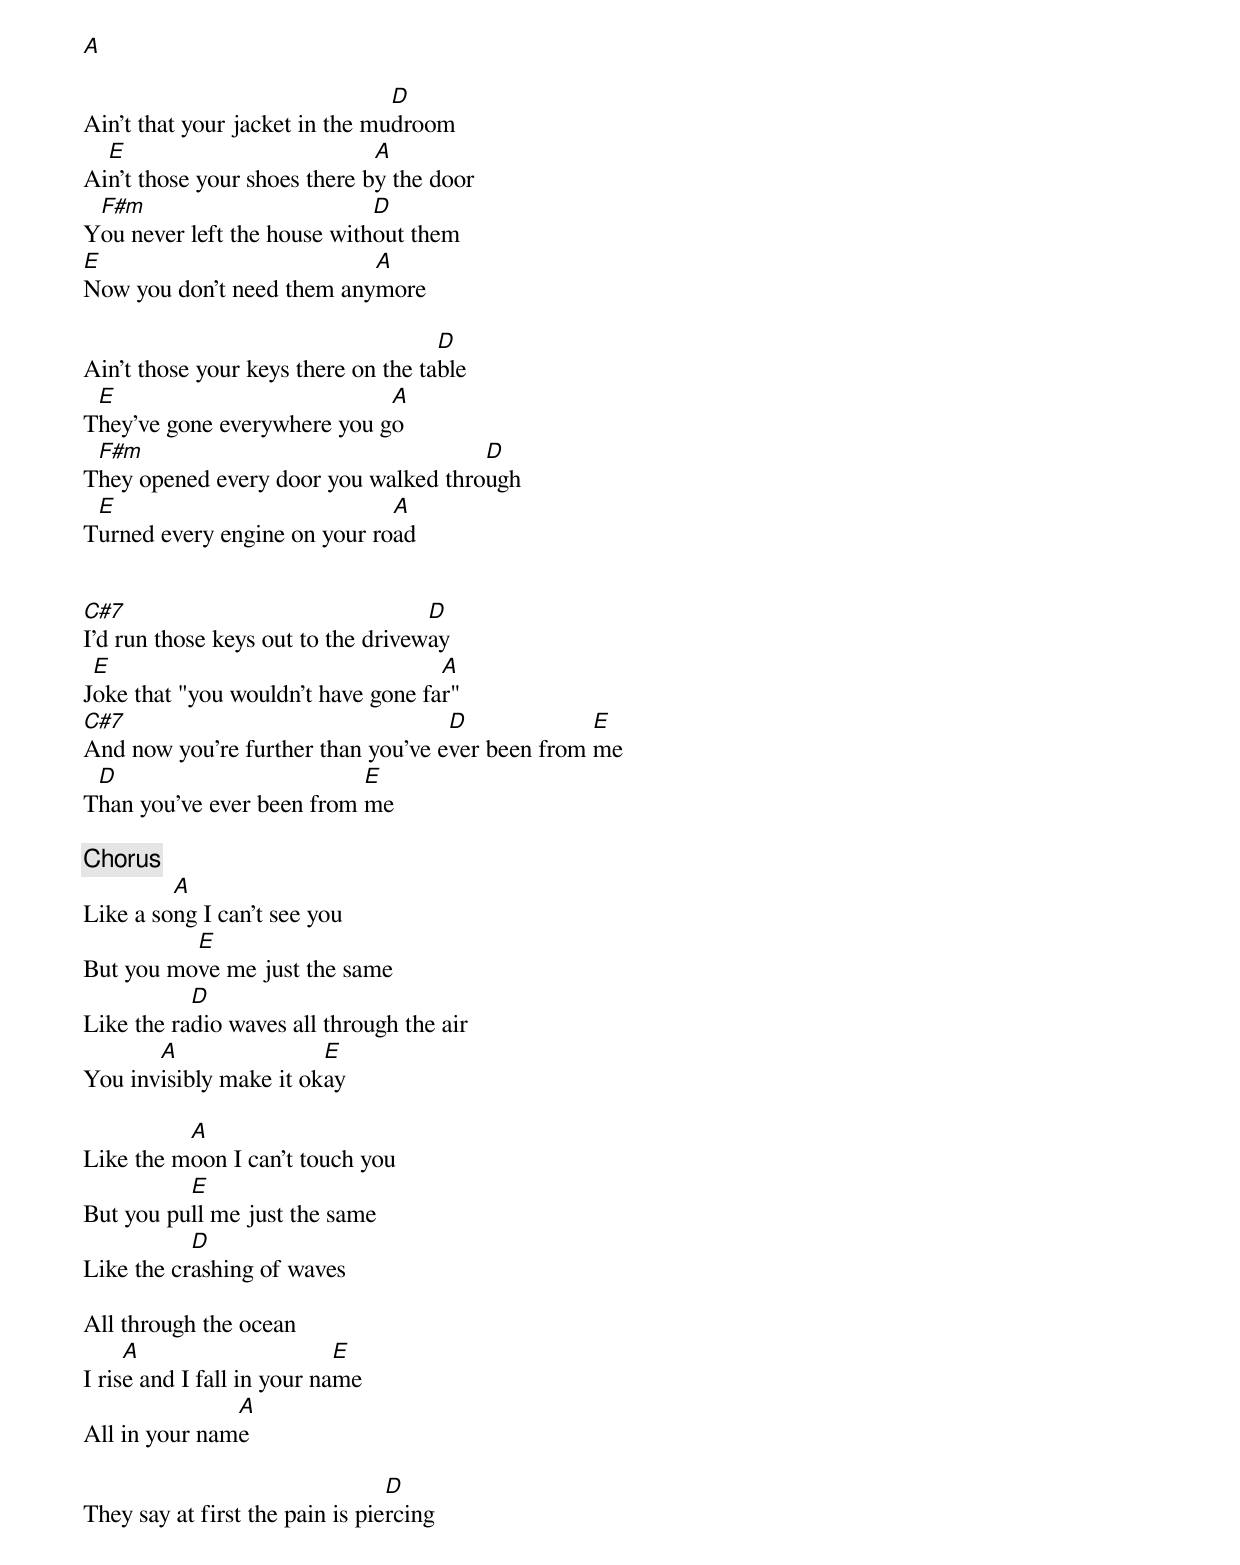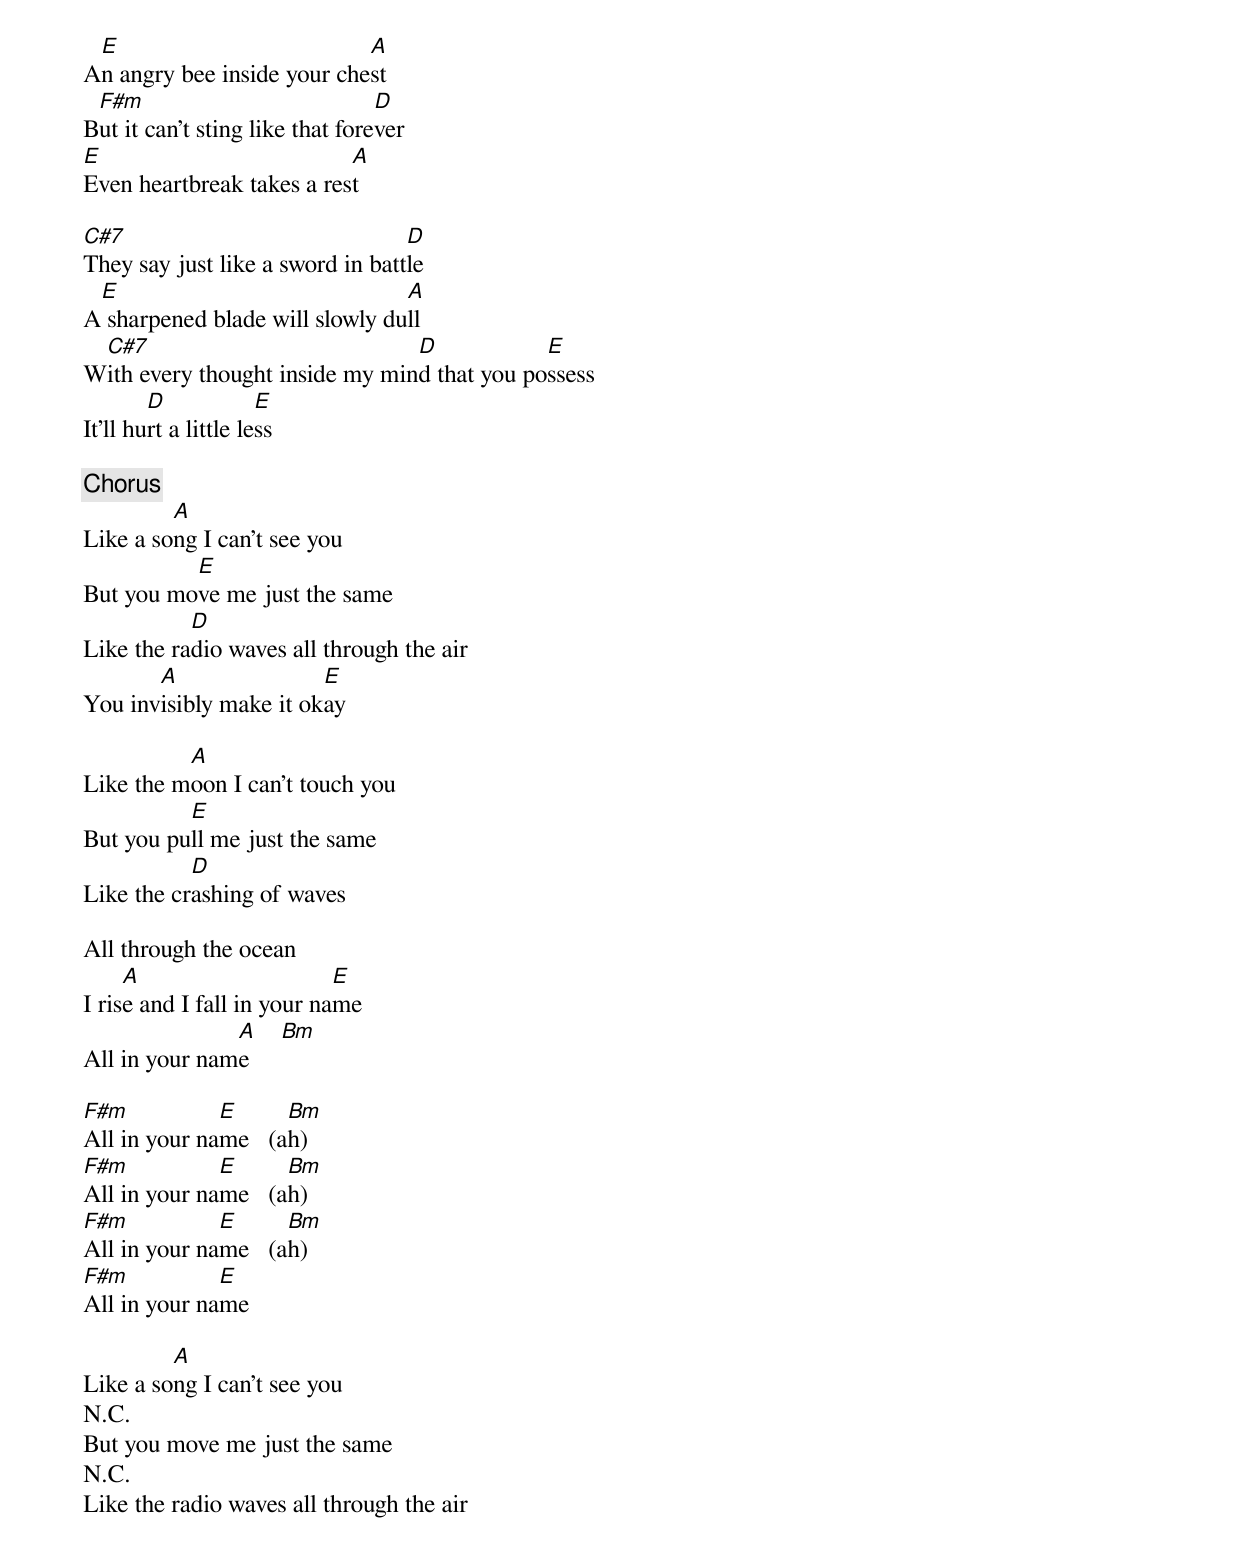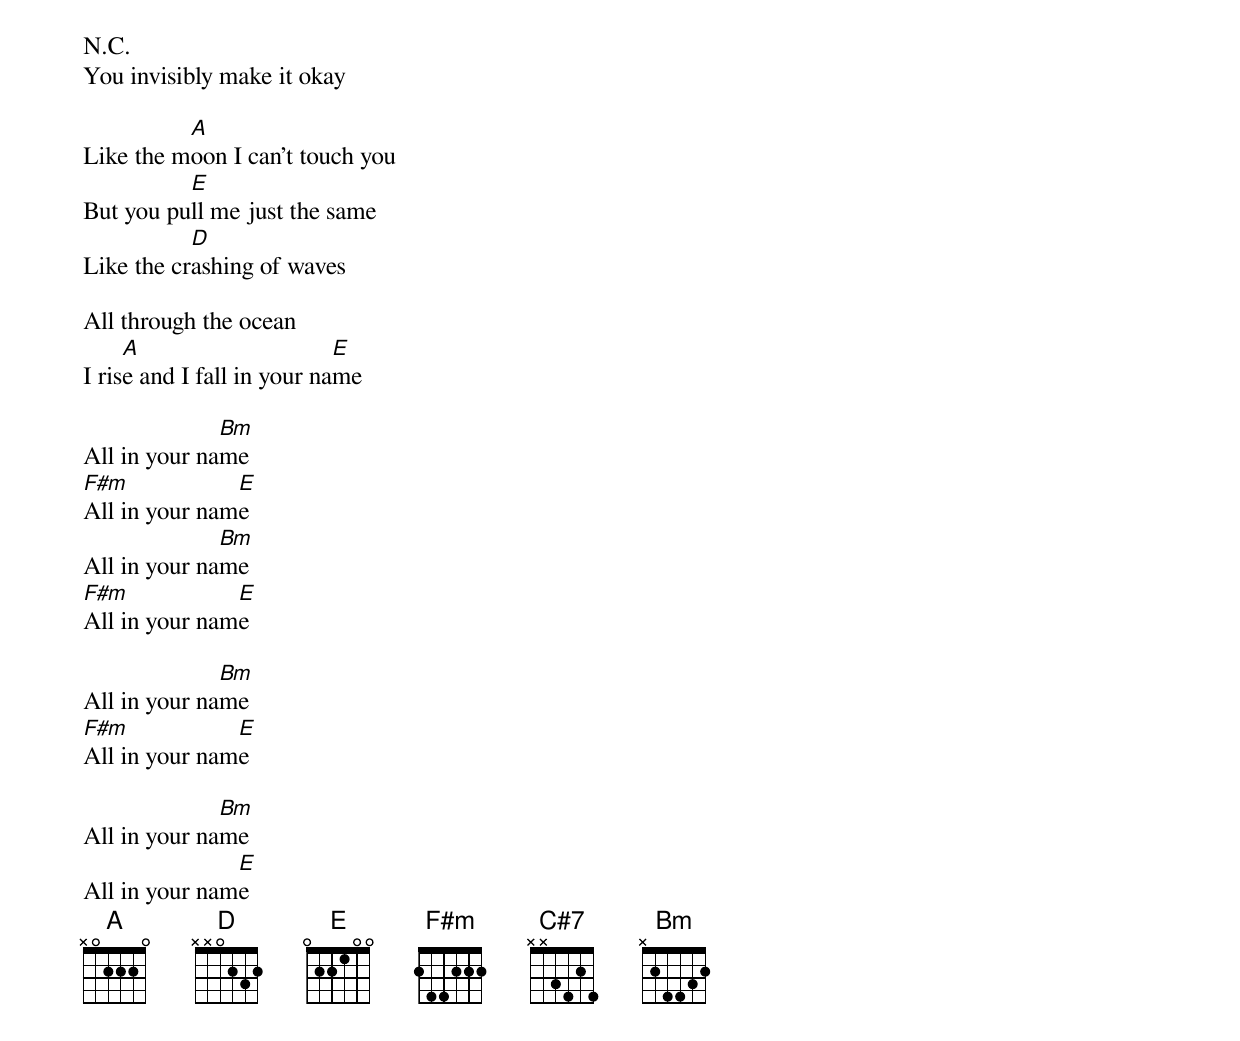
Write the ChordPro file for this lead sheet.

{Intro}
[A]

{Verse 1}
Ain't that your jacket in the mu[D]droom
Ai[E]n't those your shoes there b[A]y the door
Y[F#m]ou never left the house with[D]out them
[E]Now you don't need them any[A]more

{Verse 2}
Ain't those your keys there on the ta[D]ble
T[E]hey've gone everywhere you g[A]o
T[F#m]hey opened every door you walked thro[D]ugh
T[E]urned every engine on your ro[A]ad

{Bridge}

[C#7]I'd run those keys out to the drivew[D]ay
J[E]oke that "you wouldn't have gone fa[A]r"
[C#7]And now you're further than you've e[D]ver been from [E]me
T[D]han you've ever been from [E]me

{Chorus}
Like a so[A]ng I can't see you
But you mo[E]ve me just the same
Like the ra[D]dio waves all through the air
You inv[A]isibly make it ok[E]ay

Like the m[A]oon I can't touch you
But you pu[E]ll me just the same
Like the cr[D]ashing of waves

All through the ocean
I ris[A]e and I fall in your na[E]me
All in your nam[A]e

{Verse 3}
They say at first the pain is pie[D]rcing
A[E]n angry bee inside your che[A]st
B[F#m]ut it can't sting like that fore[D]ver
[E]Even heartbreak takes a res[A]t

{Bridge 2}
[C#7]They say just like a sword in batt[D]le
A[E] sharpened blade will slowly du[A]ll
W[C#7]ith every thought inside my min[D]d that you po[E]ssess
It'll hu[D]rt a little le[E]ss

{Chorus}
Like a so[A]ng I can't see you
But you mo[E]ve me just the same
Like the ra[D]dio waves all through the air
You inv[A]isibly make it ok[E]ay

Like the m[A]oon I can't touch you
But you pu[E]ll me just the same
Like the cr[D]ashing of waves

All through the ocean
I ris[A]e and I fall in your na[E]me
All in your nam[A]e     [Bm]

[F#m]All in your na[E]me   (a[Bm]h)
[F#m]All in your na[E]me   (a[Bm]h)
[F#m]All in your na[E]me   (a[Bm]h)
[F#m]All in your na[E]me

Like a so[A]ng I can't see you
N.C.
But you move me just the same
N.C.
Like the radio waves all through the air
N.C.
You invisibly make it okay

Like the m[A]oon I can't touch you
But you pu[E]ll me just the same
Like the cr[D]ashing of waves

All through the ocean
I ris[A]e and I fall in your na[E]me

All in your na[Bm]me
[F#m]All in your nam[E]e
All in your na[Bm]me
[F#m]All in your nam[E]e

All in your na[Bm]me
[F#m]All in your nam[E]e

All in your na[Bm]me
All in your nam[E]e
